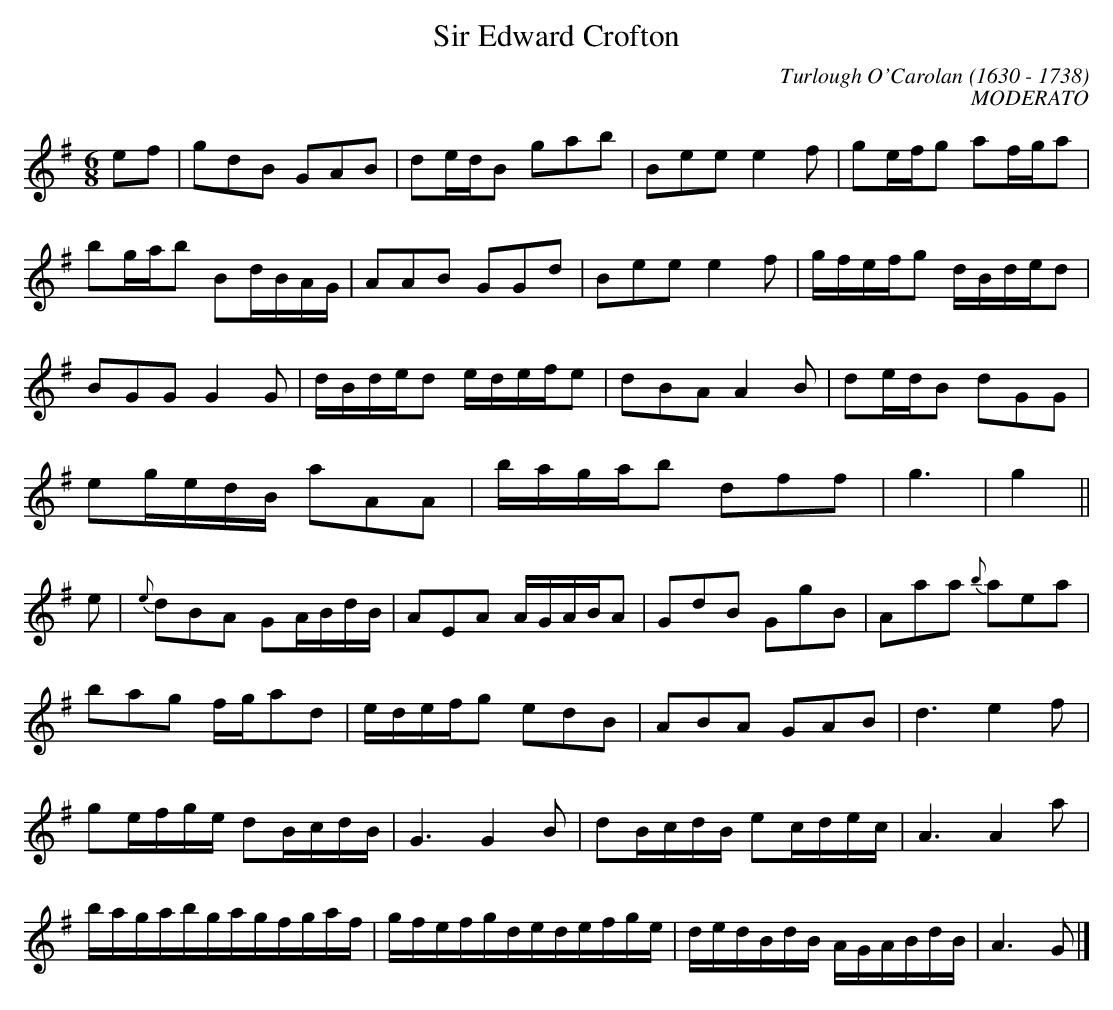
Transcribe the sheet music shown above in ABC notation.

X:1occ
T:Sir Edward Crofton
C:Turlough O'Carolan (1630 - 1738)
C:MODERATO
M:6/8
L:1/8
K:G
ef|gdB GAB|de/2d/2B gab|Bee e2f|ge/2f/2g af/2g/2a|
bg/2a/2b Bd/2B/2A/2G/2|AAB GGd|Bee e2f|g/2f/2e/2f/2g d/2B/2d/2e/2d|
BGG G2G|d/2B/2d/2e/2d e/2d/2e/2f/2e|dBA A2B|de/2d/2B dGG|
eg/2e/2d/2B/2 aAA|b/2a/2g/2a/2b dff|g3|g2||
e|{e}dBA GA/2B/2d/2B/2|AEA A/2G/2A/2B/2A|GdB GgB|Aaa {b}aea|
bag f/2g/2ad|e/2d/2e/2f/2g edB|ABA GAB|d3e2f|
ge/2f/2g/2e/2 dB/2c/2d/2B/2|G3G2B|dB/2c/2d/2B/2 ec/2d/2e/2c/2|A3A2a|
b/2a/2g/2a/2b/2g/2a/2g/2f/2g/2a/2f/2|g/2f/2e/2f/2g/2d/2e/2d/2e/2f/2g/2e/2|d/2e/2d/2B/2d/2B/2 A/2G/2A/2B/2d/2B/2|A3G |]
